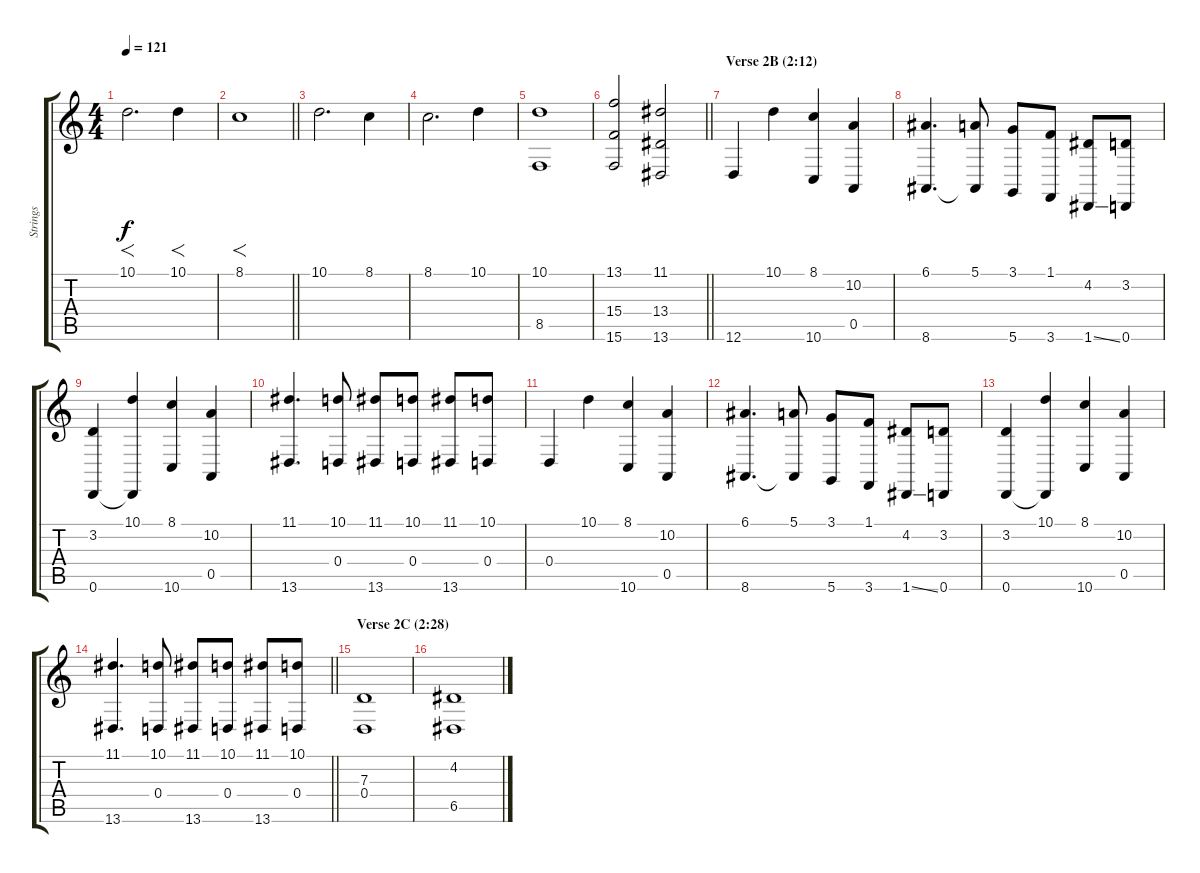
\track ("Strings" "Strings") {instrument stringensemble1}
\staff {score tabs}
\tuning (E4 B3 G3 D3 A2 D2) {hide}
\ts (4 4)
\tempo 121
\clef g2
\ks c
10.1.2{f d dy f} 10.1.4{f} |
\barLineRight lightlight
8.1.1{f} |
10.1.2{d} 8.1.4 |
8.1.2{d} 10.1.4 |
(10.1 8.5).1 |
\barLineRight lightlight
(13.1 15.4 15.6).2 (11.1 13.4 13.6).2 |
\section ("" "Verse 2B (2:12)")
12.6.4 10.1.4 (8.1 10.6).4 (10.2 0.5).4 |
(6.1 8.6).4{d} (5.1 8.6{t}).8 (3.1 5.6).8 (1.1 3.6).8 (4.2 1.6{ss}).8 (3.2 0.6).8 |
(3.2 0.6).4 (10.1 0.6{t}).4 (8.1 10.6).4 (10.2 0.5).4 |
(11.1 13.6).4{d} (10.1 0.4).8 (11.1 13.6).8 (10.1 0.4).8 (11.1 13.6).8 (10.1 0.4).8 |
0.4.4 10.1.4 (8.1 10.6).4 (10.2 0.5).4 |
(6.1 8.6).4{d} (5.1 8.6{t}).8 (3.1 5.6).8 (1.1 3.6).8 (4.2 1.6{ss}).8 (3.2 0.6).8 |
(3.2 0.6).4 (10.1 0.6{t}).4 (8.1 10.6).4 (10.2 0.5).4 |
\barLineRight lightlight
(11.1 13.6).4{d} (10.1 0.4).8 (11.1 13.6).8 (10.1 0.4).8 (11.1 13.6).8 (10.1 0.4).8 |
\section ("" "Verse 2C (2:28)")
(7.3 0.4).1 |
(4.2 6.5).1
